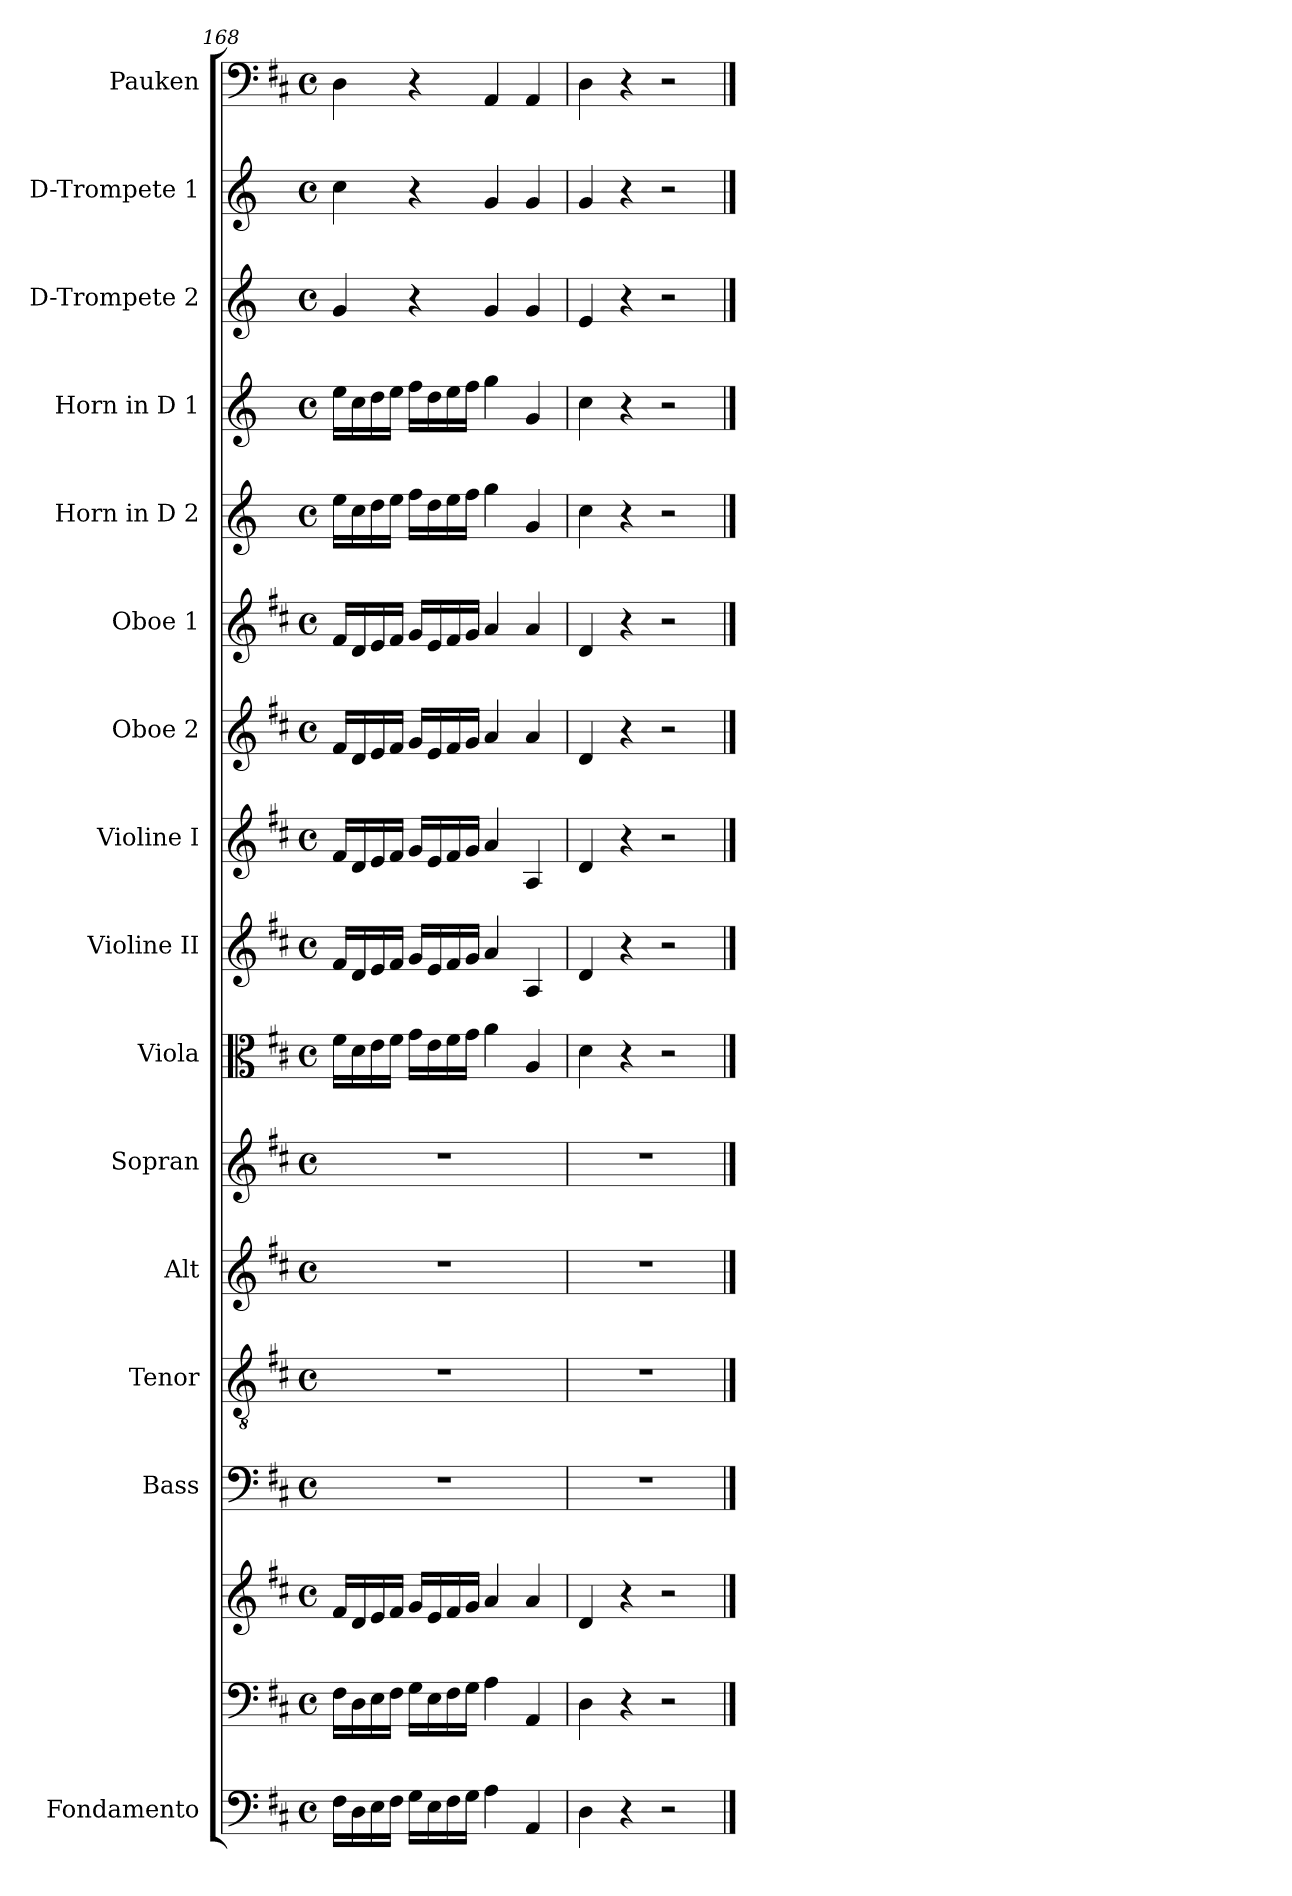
**kern	**kern	**kern	**kern	**kern	**kern	**kern	**kern	**kern	**kern	**kern	**kern	**kern	**kern	**kern	**kern	**kern
*part16	*part15	*part15	*part14	*part13	*part12	*part11	*part10	*part9	*part8	*part7	*part6	*part5	*part4	*part3	*part2	*part1
*staff17	*staff16	*staff15	*staff14	*staff13	*staff12	*staff11	*staff10	*staff9	*staff8	*staff7	*staff6	*staff5	*staff4	*staff3	*staff2	*staff1
*I"Fondamento	*	*	*I"Bass	*I"Tenor	*I"Alt	*I"Sopran	*I"Viola	*I"Violine II	*I"Violine I	*I"Oboe 2	*I"Oboe 1	*I"Horn in D 2	*I"Horn in D 1	*I"D-Trompete 2	*I"D-Trompete 1	*I"Pauken
*I'F.	*	*	*I'B.	*I'T.	*I'A.	*I'S.	*I'Vla.	*I'Vl. II	*I'Vl. I	*I'Ob. 2	*I'Ob. 1	*	*	*I'D Trp. 2	*I'D Trp. 1	*I'Pk.
*clefF4	*clefF4	*clefG2	*clefF4	*clefGv2	*clefG2	*clefG2	*clefC3	*clefG2	*clefG2	*clefG2	*clefG2	*clefG2	*clefG2	*clefG2	*clefG2	*clefF4
*ITrd7c12	*	*	*	*	*	*	*	*	*	*	*	*ITrd6c10	*ITrd6c10	*ITrd-1c-2	*ITrd-1c-2	*
*k[f#c#]	*k[f#c#]	*k[f#c#]	*k[f#c#]	*k[f#c#]	*k[f#c#]	*k[f#c#]	*k[f#c#]	*k[f#c#]	*k[f#c#]	*k[f#c#]	*k[f#c#]	*k[f#c#]	*k[f#c#]	*k[f#c#]	*k[f#c#]	*k[f#c#]
*D:	*D:	*D:	*D:	*D:	*D:	*D:	*D:	*D:	*D:	*D:	*D:	*D:	*D:	*D:	*D:	*D:
*M4/4	*M4/4	*M4/4	*M4/4	*M4/4	*M4/4	*M4/4	*M4/4	*M4/4	*M4/4	*M4/4	*M4/4	*M4/4	*M4/4	*M4/4	*M4/4	*M4/4
*met(c)	*met(c)	*met(c)	*met(c)	*met(c)	*met(c)	*met(c)	*met(c)	*met(c)	*met(c)	*met(c)	*met(c)	*met(c)	*met(c)	*met(c)	*met(c)	*met(c)
=168	=168	=168	=168	=168	=168	=168	=168	=168	=168	=168	=168	=168	=168	=168	=168	=168
16FF#\LL	16F#\LL	16f#/LL	1r	1r	1r	1r	16f#\LL	16f#/LL	16f#/LL	16f#/LL	16f#/LL	16f#\LL	16f#\LL	4a/	4dd\	4D\
16DD\	16D\	16d/	.	.	.	.	16d\	16d/	16d/	16d/	16d/	16d\	16d\	.	.	.
16EE\	16E\	16e/	.	.	.	.	16e\	16e/	16e/	16e/	16e/	16e\	16e\	.	.	.
16FF#\JJ	16F#\JJ	16f#/JJ	.	.	.	.	16f#\JJ	16f#/JJ	16f#/JJ	16f#/JJ	16f#/JJ	16f#\JJ	16f#\JJ	.	.	.
16GG\LL	16G\LL	16g/LL	.	.	.	.	16g\LL	16g/LL	16g/LL	16g/LL	16g/LL	16g\LL	16g\LL	4r	4r	4r
16EE\	16E\	16e/	.	.	.	.	16e\	16e/	16e/	16e/	16e/	16e\	16e\	.	.	.
16FF#\	16F#\	16f#/	.	.	.	.	16f#\	16f#/	16f#/	16f#/	16f#/	16f#\	16f#\	.	.	.
16GG\JJ	16G\JJ	16g/JJ	.	.	.	.	16g\JJ	16g/JJ	16g/JJ	16g/JJ	16g/JJ	16g\JJ	16g\JJ	.	.	.
4AA\	4A\	4a/	.	.	.	.	4a\	4a/	4a/	4a/	4a/	4a\	4a\	4a/	4a/	4AA/
4AAA/	4AA/	4a/	.	.	.	.	4A/	4A/	4A/	4a/	4a/	4A/	4A/	4a/	4a/	4AA/
=169	=169	=169	=169	=169	=169	=169	=169	=169	=169	=169	=169	=169	=169	=169	=169	=169
4DD\	4D\	4d/	1r	1r	1r	1r	4d\	4d/	4d/	4d/	4d/	4d\	4d\	4f#/	4a/	4D\
4r	4r	4r	.	.	.	.	4r	4r	4r	4r	4r	4r	4r	4r	4r	4r
2r	2r	2r	.	.	.	.	2r	2r	2r	2r	2r	2r	2r	2r	2r	2r
==	==	==	==	==	==	==	==	==	==	==	==	==	==	==	==	==
*-	*-	*-	*-	*-	*-	*-	*-	*-	*-	*-	*-	*-	*-	*-	*-	*-
